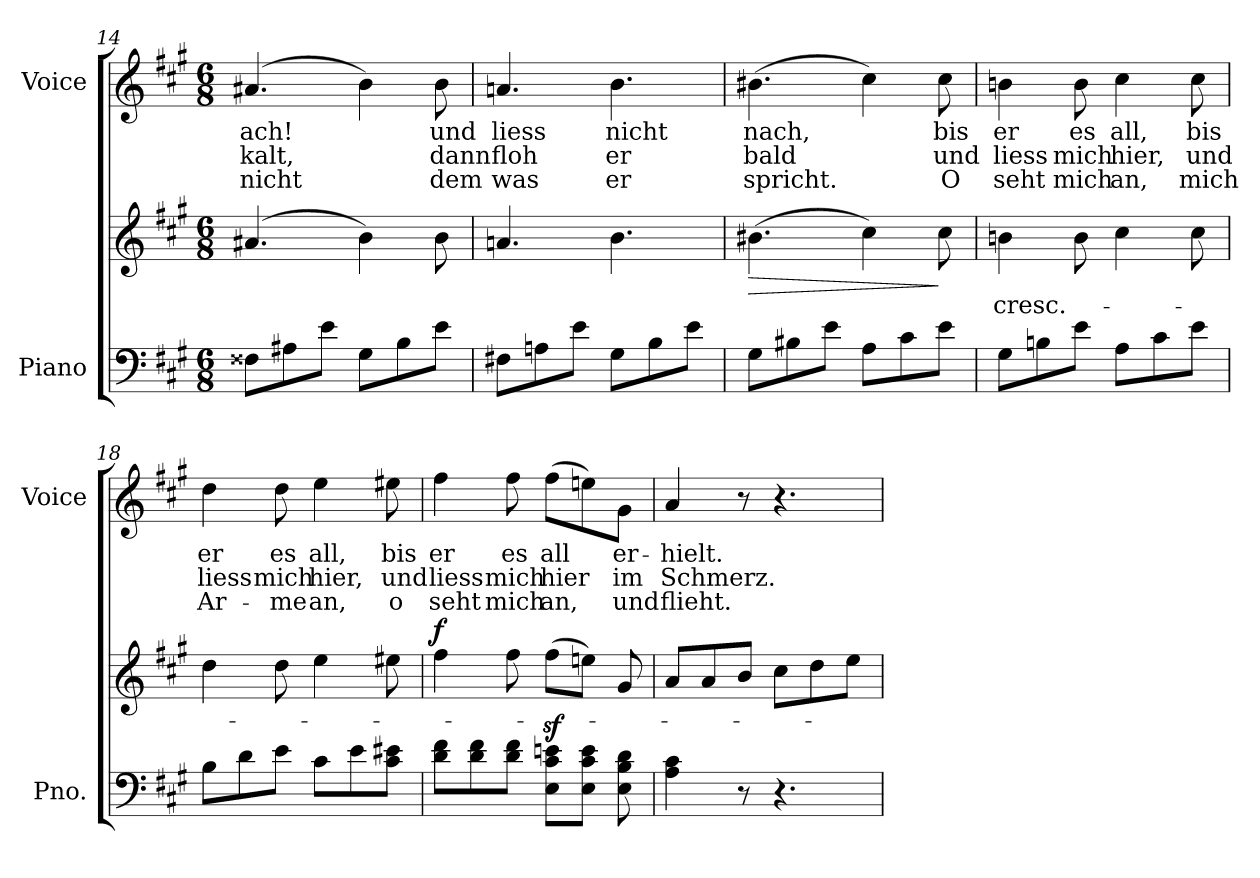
**kern	**kern	**text	**dynam	**kern	**text	**text	**text
*part2	*part2	*part2	*part2	*part1	*part1	*part1	*part1
*staff3	*staff2	*staff2	*staff2/3	*staff1	*staff1	*staff1	*staff1
*I"Piano	*	*	*	*I"Voice	*	*	*
*I'Pno.	*	*	*	*I'Voice	*	*	*
*clefF4	*clefG2	*	*	*clefG2	*	*	*
*k[f#c#g#]	*k[f#c#g#]	*	*	*k[f#c#g#]	*	*	*
*A:	*A:	*	*	*A:	*	*	*
*M6/8	*M6/8	*	*	*M6/8	*	*	*
=14	=14	=14	=14	=14	=14	=14	=14
!	!	!	!	!	!LO:LY:b:color=#000000	!LO:LY:b:color=#000000	!LO:LY:b:color=#000000
8F##Xi\L	(4.a#Xi/	.	.	(4.a#Xi/	ach!	kalt,	nicht
8A#Xi\	.	.	.	.	.	.	.
8ei\J	.	.	.	.	.	.	.
8G#i\L	4bi\)	.	.	4bi\)	.	.	.
8Bi\	.	.	.	.	.	.	.
!	!	!	!	!	!LO:LY:b:color=#000000	!LO:LY:b:color=#000000	!LO:LY:b:color=#000000
8ei\J	8bi\	.	.	8bi\	und	dann	dem
=15	=15	=15	=15	=15	=15	=15	=15
!	!	!	!	!	!LO:LY:b:color=#000000	!LO:LY:b:color=#000000	!LO:LY:b:color=#000000
8F#Xi\L	4.ani/	.	.	4.ani/	liess	floh	was
8Ani\	.	.	.	.	.	.	.
8ei\J	.	.	.	.	.	.	.
!	!	!	!	!	!LO:LY:b:color=#000000	!LO:LY:b:color=#000000	!LO:LY:b:color=#000000
8G#i\L	4.bi\	.	.	4.bi\	nicht	er	er
8Bi\	.	.	.	.	.	.	.
8ei\J	.	.	.	.	.	.	.
=16	=16	=16	=16	=16	=16	=16	=16
!	!	!	!LO:HP:b	!	!	!	!
!	!	!	!	!	!LO:LY:b:color=#000000	!LO:LY:b:color=#000000	!LO:LY:b:color=#000000
8G#i\L	(4.b#Xi\	.	>	(4.b#Xi\	nach,	bald	spricht.
8B#Xi\	.	.	.	.	.	.	.
8ei\J	.	.	.	.	.	.	.
8Ai\L	4cc#i\)	.	.	4cc#i\)	.	.	.
8c#i\	.	.	.	.	.	.	.
!	!	!	!	!	!LO:LY:b:color=#000000	!LO:LY:b:color=#000000	!LO:LY:b:color=#000000
8ei\J	8cc#i\	.	]	8cc#i\	bis	und	O
!!LO:LB:g=z
=17	=17	=17	=17	=17	=17	=17	=17
!	!	!LO:LY:b:color=#000000	!	!	!	!	!
!	!	!	!	!	!LO:LY:b:color=#000000	!LO:LY:b:color=#000000	!LO:LY:b:color=#000000
8G#i\L	4bni\	cresc.-	.	4bni\	er	liess	seht
8Bni\	.	.	.	.	.	.	.
!	!	!	!	!	!LO:LY:b:color=#000000	!LO:LY:b:color=#000000	!LO:LY:b:color=#000000
8ei\J	8bi\	.	.	8bi\	es	mich	mich
!	!	!	!	!	!LO:LY:b:color=#000000	!LO:LY:b:color=#000000	!LO:LY:b:color=#000000
8Ai\L	4cc#i\	.	.	4cc#i\	all,	hier,	an,
8c#i\	.	.	.	.	.	.	.
!	!	!	!	!	!LO:LY:b:color=#000000	!LO:LY:b:color=#000000	!LO:LY:b:color=#000000
8ei\J	8cc#i\	.	.	8cc#i\	bis	und	mich
=18	=18	=18	=18	=18	=18	=18	=18
!	!	!	!	!	!LO:LY:b:color=#000000	!LO:LY:b:color=#000000	!LO:LY:b:color=#000000
8Bi\L	4ddi\	.	.	4ddi\	er	liess	Ar-
8di\	.	.	.	.	.	.	.
!	!	!	!	!	!LO:LY:b:color=#000000	!LO:LY:b:color=#000000	!LO:LY:b:color=#000000
8ei\J	8ddi\	.	.	8ddi\	es	mich	-me
!	!	!	!	!	!LO:LY:b:color=#000000	!LO:LY:b:color=#000000	!LO:LY:b:color=#000000
8c#i\L	4eei\	.	.	4eei\	all,	hier,	an,
8ei\	.	.	.	.	.	.	.
!	!	!	!	!	!LO:LY:b:color=#000000	!LO:LY:b:color=#000000	!LO:LY:b:color=#000000
8c#i\ 8e#XiJ	8ee#Xi\	.	.	8ee#Xi\	bis	und	o
=19	=19	=19	=19	=19	=19	=19	=19
!	!	!	!	!	!LO:LY:b:color=#000000	!LO:LY:b:color=#000000	!LO:LY:b:color=#000000
8di\ 8f#iL	4ff#i\	.	f	4ff#i\	er	liess	seht
8di\ 8f#i	.	.	.	.	.	.	.
!	!	!	!	!	!LO:LY:b:color=#000000	!LO:LY:b:color=#000000	!LO:LY:b:color=#000000
8di\ 8f#iJ	8ff#i\	.	.	8ff#i\	es	mich	mich
!	!	!	!	!	!LO:LY:b:color=#000000	!LO:LY:b:color=#000000	!LO:LY:b:color=#000000
8Ei\ 8c#i 8eniL	(8ff#zi\L	.	.	(8ff#i\L	all	hier	an,
8Ei\ 8c#i 8eiJ	8eeni\J)	.	.	8eeni\)	.	.	.
!	!	!	!	!	!LO:LY:b:color=#000000	!LO:LY:b:color=#000000	!LO:LY:b:color=#000000
8Ei\ 8Bi 8di	8g#i/	.	.	8g#i\J	er-	im	und
=20	=20	=20	=20	=20	=20	=20	=20
!	!	!	!	!	!LO:LY:b:color=#000000	!LO:LY:b:color=#000000	!LO:LY:b:color=#000000
4Ai\ 4c#i	8ai/L	.	.	4ai/	-hielt.	Schmerz.	flieht.
.	8ai/	.	.	.	.	.	.
8r	8bi/J	.	.	8r	.	.	.
4.r	8cc#i\L	.	.	4.r	.	.	.
.	8ddi\	.	.	.	.	.	.
.	8eei\J	.	.	.	.	.	.
=	=	=	=	=	=	=	=
*-	*-	*-	*-	*-	*-	*-	*-
